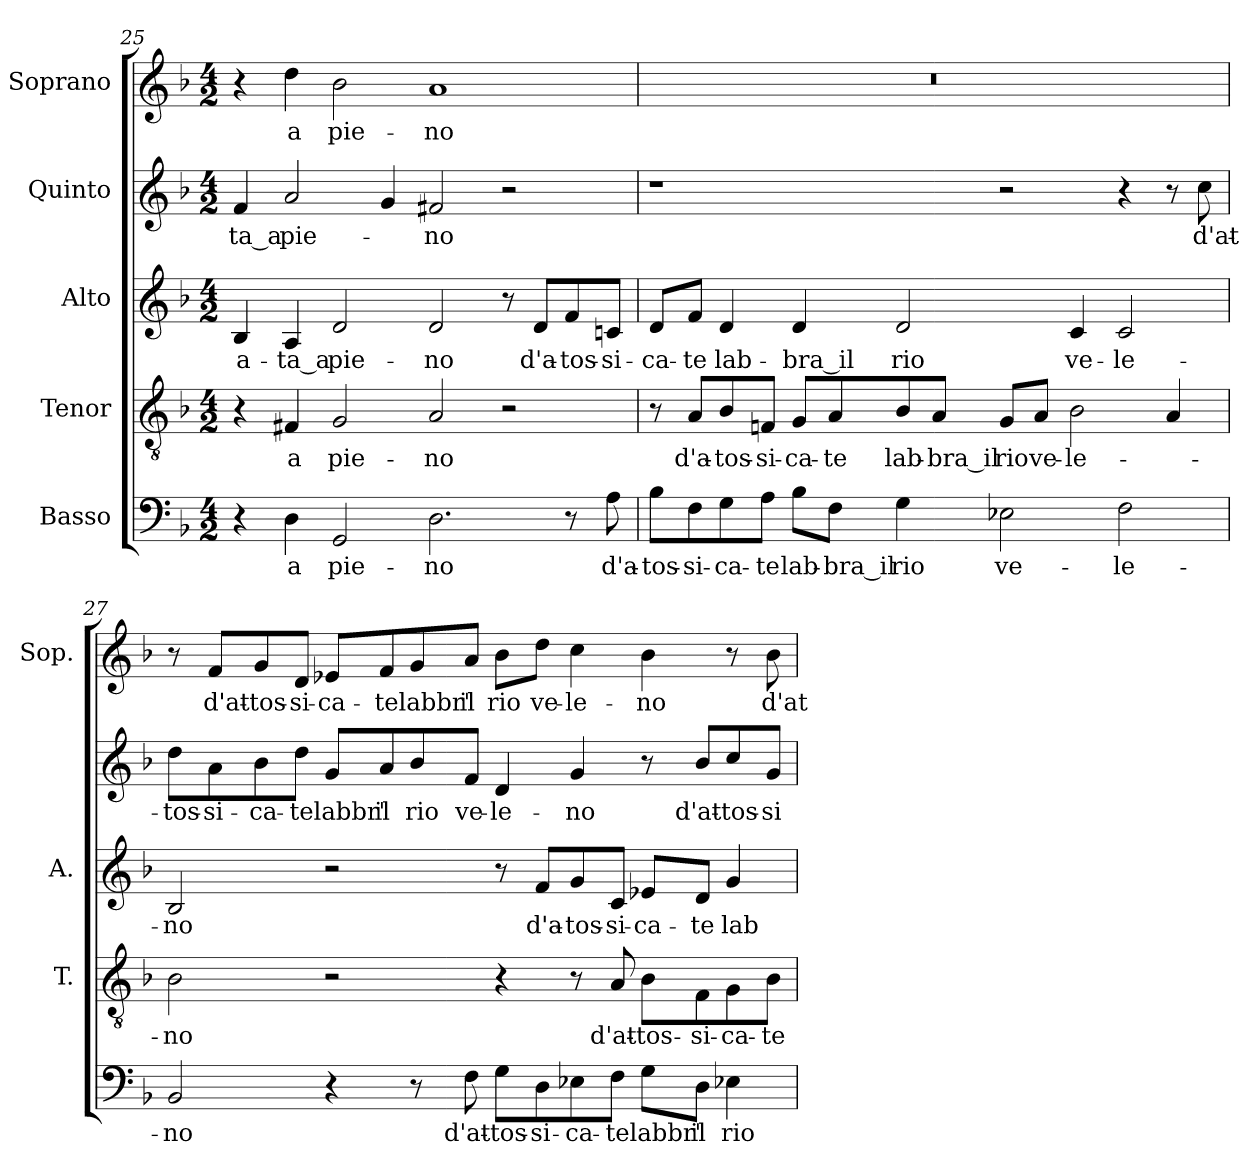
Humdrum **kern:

**kern	**text	**kern	**text	**kern	**text	**kern	**text	**kern	**text
*part5	*part5	*part4	*part4	*part3	*part3	*part2	*part2	*part1	*part1
*staff5	*staff5	*staff4	*staff4	*staff3	*staff3	*staff2	*staff2	*staff1	*staff1
*I"Basso	*	*I"Tenor	*	*I"Alto	*	*I"Quinto	*	*I"Soprano	*
*	*	*I'T.	*	*I'A.	*	*	*	*I'Sop.	*
*clefF4	*	*clefGv2	*	*clefG2	*	*clefG2	*	*clefG2	*
*	*	*ITrd7c12	*	*	*	*	*	*	*
*k[b-]	*	*k[b-]	*	*k[b-]	*	*k[b-]	*	*k[b-]	*
*F:	*	*F:	*	*F:	*	*F:	*	*F:	*
*M4/2	*	*M4/2	*	*M4/2	*	*M4/2	*	*M4/2	*
=25	=25	=25	=25	=25	=25	=25	=25	=25	=25
!	!	!	!	!	!LO:LY:b:color=#000000	!	!	!	!
!	!	!	!	!	!	!	!LO:LY:b:color=#000000	!	!
4r	.	4r	.	4B-i/	-a-	4fi/	-ta_a	4r	.
!	!LO:LY:b:color=#000000	!	!	!	!	!	!	!	!
!	!	!	!LO:LY:b:color=#000000	!	!	!	!	!	!
!	!	!	!	!	!LO:LY:b:color=#000000	!	!	!	!
!	!	!	!	!	!	!	!LO:LY:b:color=#000000	!	!
!	!	!	!	!	!	!	!	!	!LO:LY:b:color=#000000
4Di\	a	4FF#Xi/	a	4Ai/	-ta_a	2ai/	pie-	4ddi\	a
!	!LO:LY:b:color=#000000	!	!	!	!	!	!	!	!
!	!	!	!LO:LY:b:color=#000000	!	!	!	!	!	!
!	!	!	!	!	!LO:LY:b:color=#000000	!	!	!	!
!	!	!	!	!	!	!	!	!	!LO:LY:b:color=#000000
2GGi/	pie-	2GGi/	pie-	2di/	pie-	.	.	2b-i\	pie-
.	.	.	.	.	.	4gi/	.	.	.
!	!LO:LY:b:color=#000000	!	!	!	!	!	!	!	!
!	!	!	!LO:LY:b:color=#000000	!	!	!	!	!	!
!	!	!	!	!	!LO:LY:b:color=#000000	!	!	!	!
!	!	!	!	!	!	!	!LO:LY:b:color=#000000	!	!
!	!	!	!	!	!	!	!	!	!LO:LY:b:color=#000000
2.Di\	-no	2AAi/	-no	2di/	-no	2f#Xi/	-no	1ai	-no
.	.	2r	.	8r	.	2r	.	.	.
!	!	!	!	!	!LO:LY:b:color=#000000	!	!	!	!
.	.	.	.	8di/L	d'a-	.	.	.	.
!	!	!	!	!	!LO:LY:b:color=#000000	!	!	!	!
8r	.	.	.	8fi/	-tos-	.	.	.	.
!	!LO:LY:b:color=#000000	!	!	!	!	!	!	!	!
!	!	!	!	!	!LO:LY:b:color=#000000	!	!	!	!
8Ai\	d'a-	.	.	8cni/J	-si-	.	.	.	.
=26	=26	=26	=26	=26	=26	=26	=26	=26	=26
!	!LO:LY:b:color=#000000	!	!	!	!	!	!	!	!
!	!	!	!	!	!LO:LY:b:color=#000000	!	!	!LO:N:vis=1	!
8B-i\L	-tos-	8r	.	8di/L	-ca-	1r	.	0r	.
!	!LO:LY:b:color=#000000	!	!	!	!	!	!	!	!
!	!	!	!LO:LY:b:color=#000000	!	!	!	!	!	!
!	!	!	!	!	!LO:LY:b:color=#000000	!	!	!	!
8Fi\	-si-	8AAi/L	d'a-	8fi/J	-te	.	.	.	.
!	!LO:LY:b:color=#000000	!	!	!	!	!	!	!	!
!	!	!	!LO:LY:b:color=#000000	!	!	!	!	!	!
!	!	!	!	!	!LO:LY:b:color=#000000	!	!	!	!
8Gi\	-ca-	8BB-i/	-tos-	4di/	lab-	.	.	.	.
!	!LO:LY:b:color=#000000	!	!	!	!	!	!	!	!
!	!	!	!LO:LY:b:color=#000000	!	!	!	!	!	!
8Ai\J	-te	8FFni/J	-si-	.	.	.	.	.	.
!	!LO:LY:b:color=#000000	!	!	!	!	!	!	!	!
!	!	!	!LO:LY:b:color=#000000	!	!	!	!	!	!
!	!	!	!	!	!LO:LY:b:color=#000000	!	!	!	!
8B-i\L	lab-	8GGi/L	-ca-	4di/	-bra_il	.	.	.	.
!	!LO:LY:b:color=#000000	!	!	!	!	!	!	!	!
!	!	!	!LO:LY:b:color=#000000	!	!	!	!	!	!
8Fi\J	-bra_il	8AAi/	-te	.	.	.	.	.	.
!	!LO:LY:b:color=#000000	!	!	!	!	!	!	!	!
!	!	!	!LO:LY:b:color=#000000	!	!	!	!	!	!
!	!	!	!	!	!LO:LY:b:color=#000000	!	!	!	!
4Gi\	rio	8BB-i/	lab-	2di/	rio	.	.	.	.
!	!	!	!LO:LY:b:color=#000000	!	!	!	!	!	!
.	.	8AAi/J	-bra_il	.	.	.	.	.	.
!	!LO:LY:b:color=#000000	!	!	!	!	!	!	!	!
!	!	!	!LO:LY:b:color=#000000	!	!	!	!	!	!
2E-Xi\	ve-	8GGi/L	rio	.	.	2r	.	.	.
!	!	!	!LO:LY:b:color=#000000	!	!	!	!	!	!
.	.	8AAi/J	ve-	.	.	.	.	.	.
!	!	!	!LO:LY:b:color=#000000	!	!	!	!	!	!
!	!	!	!	!	!LO:LY:b:color=#000000	!	!	!	!
.	.	2BB-i\	-le-	4ci/	ve-	.	.	.	.
!	!LO:LY:b:color=#000000	!	!	!	!	!	!	!	!
!	!	!	!	!	!LO:LY:b:color=#000000	!	!	!	!
2Fi\	-le-	.	.	2ci/	-le-	4r	.	.	.
.	.	4AAi/	.	.	.	8r	.	.	.
!	!	!	!	!	!	!	!LO:LY:b:color=#000000	!	!
.	.	.	.	.	.	8cci\	d'at-	.	.
!!LO:LB:g=z
=27	=27	=27	=27	=27	=27	=27	=27	=27	=27
!	!LO:LY:b:color=#000000	!	!	!	!	!	!	!	!
!	!	!	!LO:LY:b:color=#000000	!	!	!	!	!	!
!	!	!	!	!	!LO:LY:b:color=#000000	!	!	!	!
!	!	!	!	!	!	!	!LO:LY:b:color=#000000	!	!
2BB-i/	-no	2BB-i\	-no	2B-i/	-no	8ddi\L	-tos-	8r	.
!	!	!	!	!	!	!	!LO:LY:b:color=#000000	!	!
!	!	!	!	!	!	!	!	!	!LO:LY:b:color=#000000
.	.	.	.	.	.	8ai\	-si-	8fi/L	d'at-
!	!	!	!	!	!	!	!LO:LY:b:color=#000000	!	!
!	!	!	!	!	!	!	!	!	!LO:LY:b:color=#000000
.	.	.	.	.	.	8b-i\	-ca-	8gi/	-tos-
!	!	!	!	!	!	!	!LO:LY:b:color=#000000	!	!
!	!	!	!	!	!	!	!	!	!LO:LY:b:color=#000000
.	.	.	.	.	.	8ddi\J	-te	8di/J	-si-
!	!	!	!	!	!	!	!LO:LY:b:color=#000000	!	!
!	!	!	!	!	!	!	!	!	!LO:LY:b:color=#000000
4r	.	2r	.	2r	.	8gi/L	labbr'	8e-Xi/L	-ca-
!	!	!	!	!	!	!	!LO:LY:b:color=#000000	!	!
!	!	!	!	!	!	!	!	!	!LO:LY:b:color=#000000
.	.	.	.	.	.	8ai/	il	8fi/	-te
!	!	!	!	!	!	!	!LO:LY:b:color=#000000	!	!
!	!	!	!	!	!	!	!	!	!LO:LY:b:color=#000000
8r	.	.	.	.	.	8b-i/	rio	8gi/	labbr'
!	!LO:LY:b:color=#000000	!	!	!	!	!	!	!	!
!	!	!	!	!	!	!	!LO:LY:b:color=#000000	!	!
!	!	!	!	!	!	!	!	!	!LO:LY:b:color=#000000
8Fi\	d'at-	.	.	.	.	8fi/J	ve-	8ai/J	il
!	!LO:LY:b:color=#000000	!	!	!	!	!	!	!	!
!	!	!	!	!	!	!	!LO:LY:b:color=#000000	!	!
!	!	!	!	!	!	!	!	!	!LO:LY:b:color=#000000
8Gi\L	-tos-	4r	.	8r	.	4di/	-le-	8b-i\L	rio
!	!LO:LY:b:color=#000000	!	!	!	!	!	!	!	!
!	!	!	!	!	!LO:LY:b:color=#000000	!	!	!	!
!	!	!	!	!	!	!	!	!	!LO:LY:b:color=#000000
8Di\	-si-	.	.	8fi/L	d'a-	.	.	8ddi\J	ve-
!	!LO:LY:b:color=#000000	!	!	!	!	!	!	!	!
!	!	!	!	!	!LO:LY:b:color=#000000	!	!	!	!
!	!	!	!	!	!	!	!LO:LY:b:color=#000000	!	!
!	!	!	!	!	!	!	!	!	!LO:LY:b:color=#000000
8E-Xi\	-ca-	8r	.	8gi/	-tos-	4gi/	-no	4cci\	-le-
!	!LO:LY:b:color=#000000	!	!	!	!	!	!	!	!
!	!	!	!LO:LY:b:color=#000000	!	!	!	!	!	!
!	!	!	!	!	!LO:LY:b:color=#000000	!	!	!	!
8Fi\J	-te	8AAi/	d'at-	8ci/J	-si-	.	.	.	.
!	!LO:LY:b:color=#000000	!	!	!	!	!	!	!	!
!	!	!	!LO:LY:b:color=#000000	!	!	!	!	!	!
!	!	!	!	!	!LO:LY:b:color=#000000	!	!	!	!
!	!	!	!	!	!	!	!	!	!LO:LY:b:color=#000000
8Gi\L	labbr'	8BB-i\L	-tos-	8e-Xi/L	-ca-	8r	.	4b-i\	-no
!	!LO:LY:b:color=#000000	!	!	!	!	!	!	!	!
!	!	!	!LO:LY:b:color=#000000	!	!	!	!	!	!
!	!	!	!	!	!LO:LY:b:color=#000000	!	!	!	!
!	!	!	!	!	!	!	!LO:LY:b:color=#000000	!	!
8Di\J	il	8FFi\	-si-	8di/J	-te	8b-i/L	d'at-	.	.
!	!LO:LY:b:color=#000000	!	!	!	!	!	!	!	!
!	!	!	!LO:LY:b:color=#000000	!	!	!	!	!	!
!	!	!	!	!	!LO:LY:b:color=#000000	!	!	!	!
!	!	!	!	!	!	!	!LO:LY:b:color=#000000	!	!
4E-Xi\	rio	8GGi\	-ca-	4gi/	lab-	8cci/	-tos-	8r	.
!	!	!	!LO:LY:b:color=#000000	!	!	!	!	!	!
!	!	!	!	!	!	!	!LO:LY:b:color=#000000	!	!
!	!	!	!	!	!	!	!	!	!LO:LY:b:color=#000000
.	.	8BB-i\J	-te	.	.	8gi/J	-si-	8b-i\	d'at-
=	=	=	=	=	=	=	=	=	=
*-	*-	*-	*-	*-	*-	*-	*-	*-	*-
